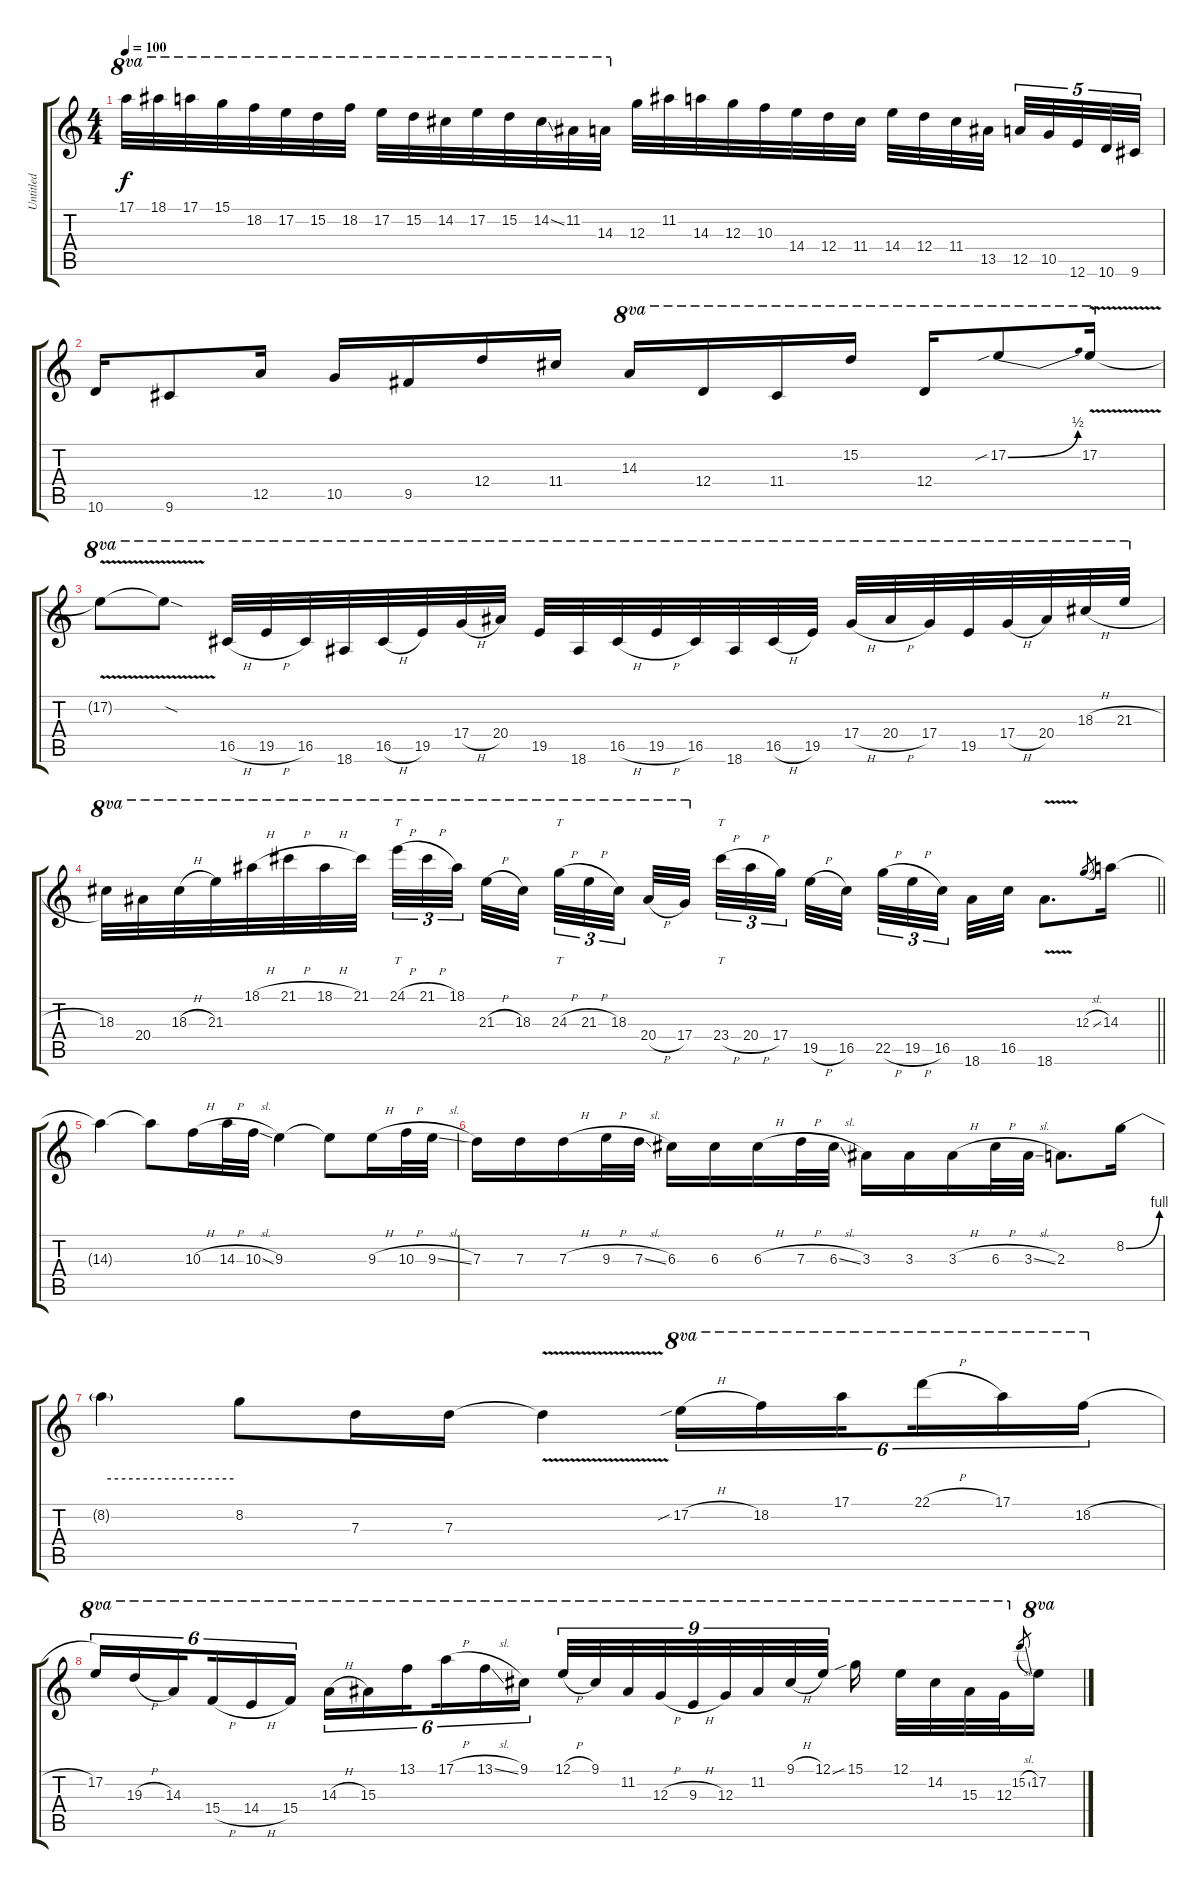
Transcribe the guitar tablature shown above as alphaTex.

\track ("Untitled" "Untitled") {instrument overdrivenguitar}
\staff {score tabs}
\tuning (E4 B3 G3 D3 A2 E2) {hide}
\ts (4 4)
\tempo 100
\clef g2
\ks c
17.1.32{ot 8va dy f} 18.1.32{ot 8va} 17.1.32{ot 8va} 15.1.32{ot 8va} 18.2.32{ot 8va} 17.2.32{ot 8va} 15.2.32{ot 8va} 18.2.32{ot 8va} 17.2.32{ot 8va} 15.2.32{ot 8va} 14.2.32{ot 8va} 17.2.32{ot 8va} 15.2.32{ot 8va} 14.2{ss}.32{ot 8va} 11.2.32{ot 8va} 14.3.32{ot 8va} 12.3.32 11.2.32 14.3.32 12.3.32 10.3.32 14.4.32 12.4.32 11.4.32 14.4.32 12.4.32 11.4.32 13.5.32{beam splitsecondary} 12.5.32{tu (5 4)} 10.5.32{tu (5 4)} 12.6.32{tu (5 4)} 10.6.32{tu (5 4)} 9.6.32{tu (5 4)} |
10.6.16 9.6.8 12.5.16 10.5.16 9.5.16 12.4.16 11.4.16 14.3.16{ot 8va} 12.4.16{ot 8va} 11.4.16{ot 8va} 15.2.16{ot 8va} 12.4.16{ot 8va} 17.2{be (bend 0 0 60 2) sib}.8{ot 8va} 17.2{v}.16{ot 8va} |
17.2{v t}.8{ot 8va} 17.2{sod t}.8{ot 8va} 16.5{h}.32{ot 8va} 19.5{h}.32{ot 8va} 16.5.32{ot 8va} 18.6.32{ot 8va} 16.5{h}.32{ot 8va} 19.5.32{ot 8va} 17.4{h}.32{ot 8va} 20.4.32{ot 8va} 19.5.32{ot 8va} 18.6.32{ot 8va} 16.5{h}.32{ot 8va} 19.5{h}.32{ot 8va} 16.5.32{ot 8va} 18.6.32{ot 8va} 16.5{h}.32{ot 8va} 19.5.32{ot 8va} 17.4{h}.32{ot 8va} 20.4{h}.32{ot 8va} 17.4.32{ot 8va} 19.5.32{ot 8va} 17.4{h}.32{ot 8va} 20.4.32{ot 8va} 18.3{h}.32{ot 8va} 21.3{h}.32{ot 8va} |
\barLineRight lightlight
18.3.32{ot 8va} 20.4.32{ot 8va} 18.3{h}.32{ot 8va} 21.3.32{ot 8va} 18.1{h}.32{ot 8va} 21.1{h}.32{ot 8va} 18.1{h}.32{ot 8va} 21.1.32{ot 8va} 24.1{h}.32{tt tu (3 2) ot 8va} 21.1{h}.32{tu (3 2) ot 8va} 18.1.32{tu (3 2) ot 8va beam splitsecondary} 21.3{h}.32{ot 8va} 18.3.32{ot 8va beam splitsecondary} 24.3{h}.32{tt tu (3 2) ot 8va} 21.3{h}.32{tu (3 2) ot 8va} 18.3.32{tu (3 2) ot 8va beam splitsecondary} 20.4{h}.32{ot 8va} 17.4.32{ot 8va} 23.4{h}.32{tt tu (3 2)} 20.4{h}.32{tu (3 2)} 17.4.32{tu (3 2) beam splitsecondary} 19.5{h}.32 16.5.32{beam splitsecondary} 22.5{h}.32{tu (3 2)} 19.5{h}.32{tu (3 2)} 16.5.32{tu (3 2) beam splitsecondary} 18.6.32 16.5.32 18.6{v}.8{d} 12.3{sl}.8{gr} 14.3.16 |
14.3{t}.4 14.3{t}.8 10.3{h}.16 14.3{h}.32 10.3{sl}.32 9.3.4 9.3{t}.8 9.3{h}.16 10.3{h}.32 9.3{sl}.32 |
7.3.16 7.3.16 7.3{h}.16 9.3{h}.32 7.3{sl}.32 6.3.16 6.3.16 6.3{h}.16 7.3{h}.32 6.3{sl}.32 3.3.16 3.3.16 3.3{h}.16 6.3{h}.32 3.3{sl}.32 2.3.8{d} 8.2{be (bend 0 0 60 4)}.16 |
8.2{be (hold 0 4 60 4) t}.4 8.2.8 7.3.16 7.3.16 7.3{v t}.4 17.2{sib h}.16{tu (6 4) ot 8va} 18.2.16{tu (6 4) ot 8va} 17.1.16{tu (6 4) ot 8va beam splitsecondary} 22.1{h}.16{tu (6 4) ot 8va} 17.1.16{tu (6 4) ot 8va} 18.2{h}.16{tu (6 4) ot 8va} |
17.2.16{tu (6 4) ot 8va} 19.3{h}.16{tu (6 4) ot 8va} 14.3.16{tu (6 4) ot 8va beam splitsecondary} 15.4{h}.16{tu (6 4) ot 8va} 14.4{h}.16{tu (6 4) ot 8va} 15.4.16{tu (6 4) ot 8va} 14.3{h}.16{tu (6 4) ot 8va} 15.3.16{tu (6 4) ot 8va} 13.1.16{tu (6 4) ot 8va beam splitsecondary} 17.1{h}.16{tu (6 4) ot 8va} 13.1{sl}.16{tu (6 4) ot 8va} 9.1.16{tu (6 4) ot 8va} 12.1{h}.32{tu (9 8) ot 8va} 9.1.32{tu (9 8) ot 8va} 11.2.32{tu (9 8) ot 8va} 12.3{h}.32{tu (9 8) ot 8va} 9.3{h}.32{tu (9 8) ot 8va} 12.3.32{tu (9 8) ot 8va} 11.2.32{tu (9 8) ot 8va} 9.1{h}.32{tu (9 8) ot 8va} 12.1.32{tu (9 8) ot 8va} 15.1{sib}.16{ot 8va} 12.1.32{ot 8va} 14.2.32{ot 8va} 15.3.32{ot 8va} 12.3.32{ot 8va} 15.2{sl}.8{gr} 17.2.16{ot 8va}
